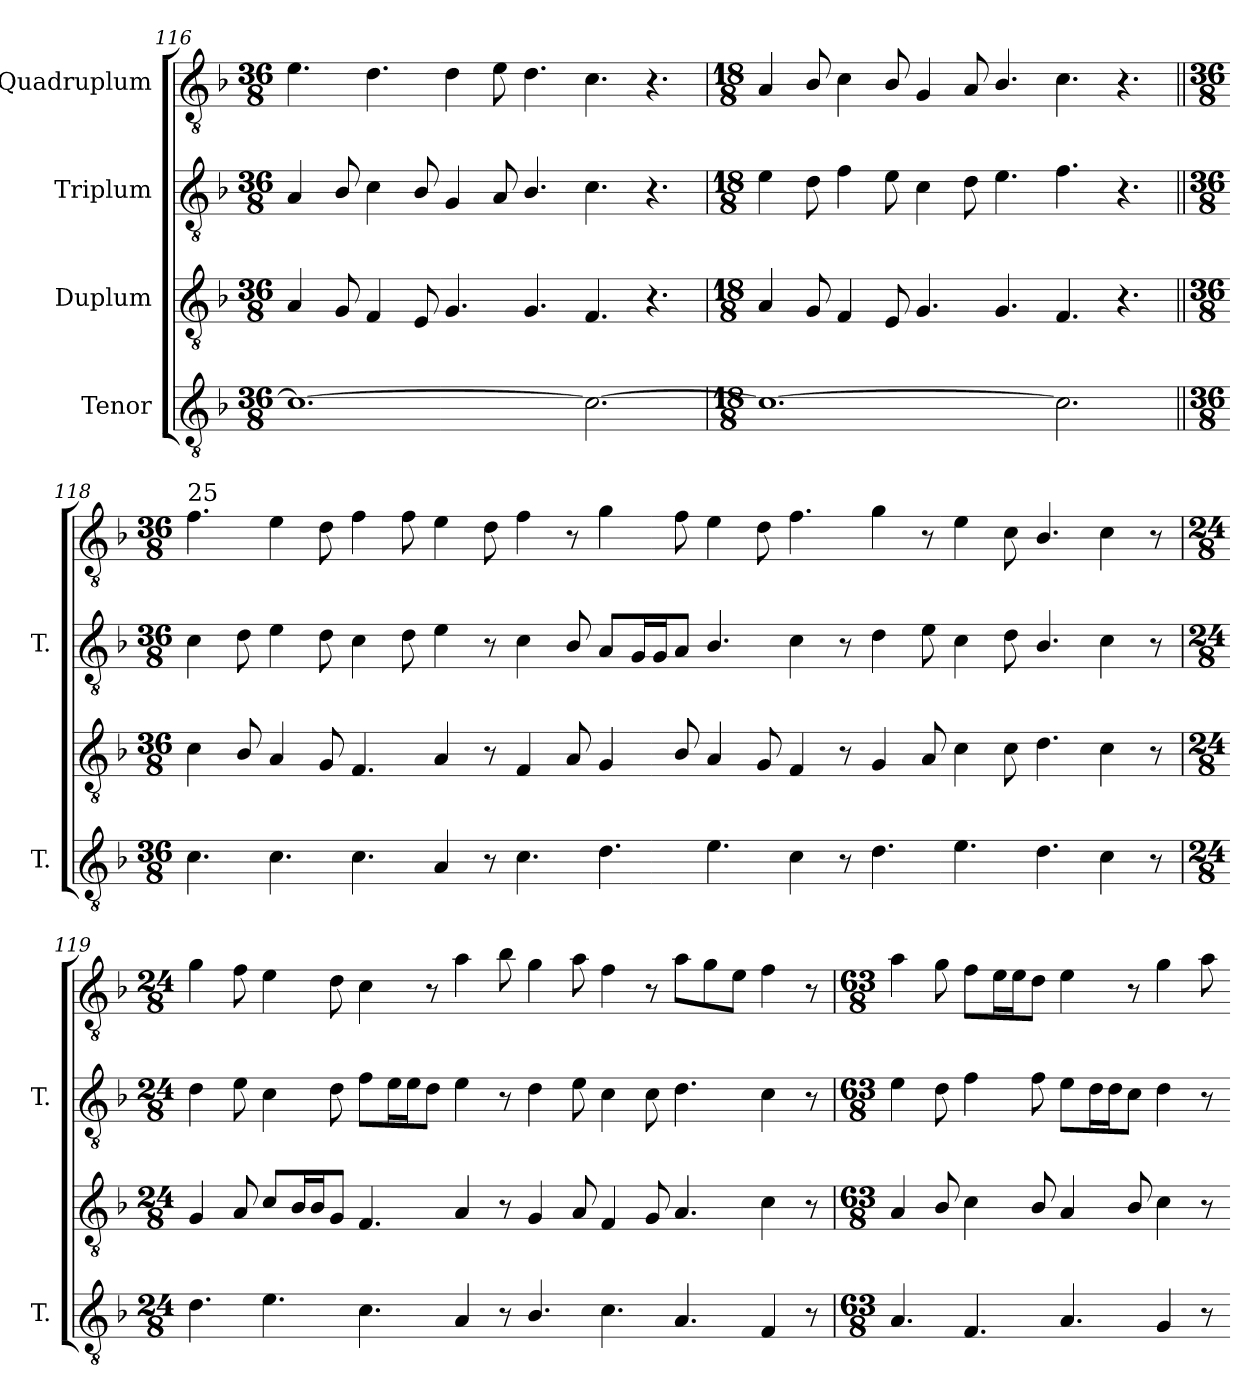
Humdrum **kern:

**kern	**kern	**kern	**kern
*part4	*part3	*part2	*part1
*staff4	*staff3	*staff2	*staff1
*I"Tenor	*I"Duplum	*I"Triplum	*I"Quadruplum
*I'T.	*	*I'T.	*
!!LO:PB:g=z
*clefGv2	*clefGv2	*clefGv2	*clefGv2
*ITrd7c12	*ITrd7c12	*ITrd7c12	*ITrd7c12
*k[b-]	*k[b-]	*k[b-]	*k[b-]
*F:	*F:	*F:	*F:
*M36/8	*M36/8	*M36/8	*M36/8
=116	=116	=116	=116
1.Ci_	4AAi/	4AAi/	4.Ei\
.	8GGi/	8BB-i/	.
.	4FFi/	4Ci\	4.Di\
.	8EEi/	8BB-i/	.
.	4.GGi/	4GGi/	4Di\
.	.	8AAi/	8Ei\
.	4.GGi/	4.BB-i/	4.Di\
2.Ci\_	4.FFi/	4.Ci\	4.Ci\
.	4.r	4.r	4.r
=117	=117	=117	=117
*M18/8	*M18/8	*M18/8	*M18/8
1.Ci_	4AAi/	4Ei\	4AAi/
.	8GGi/	8Di\	8BB-i/
.	4FFi/	4Fi\	4Ci\
.	8EEi/	8Ei\	8BB-i/
.	4.GGi/	4Ci\	4GGi/
.	.	8Di\	8AAi/
.	4.GGi/	4.Ei\	4.BB-i/
2.Ci\]	4.FFi/	4.Fi\	4.Ci\
.	4.r	4.r	4.r
!!LO:LB:g=z
=118||	=118||	=118||	=118||
*M36/8	*M36/8	*M36/8	*M36/8
!	!	!	!LO:TX:a:t=25
4.Ci\	4Ci\	4Ci\	4.Fi\
.	8BB-i/	8Di\	.
4.Ci\	4AAi/	4Ei\	4Ei\
.	8GGi/	8Di\	8Di\
4.Ci\	4.FFi/	4Ci\	4Fi\
.	.	8Di\	8Fi\
4AAi/	4AAi/	4Ei\	4Ei\
8r	8r	8r	8Di\
4.Ci\	4FFi/	4Ci\	4Fi\
.	8AAi/	8BB-i/	8r
4.Di\	4GGi/	8AAi/L	4Gi\
*	*	*tremolo	*
.	.	16GGi/	.
.	.	16GGi/	.
*	*	*Xtremolo	*
.	8BB-i/	8AAi/J	8Fi\
4.Ei\	4AAi/	4.BB-i/	4Ei\
.	8GGi/	.	8Di\
4Ci\	4FFi/	4Ci\	4.Fi\
8r	8r	8r	.
4.Di\	4GGi/	4Di\	4Gi\
.	8AAi/	8Ei\	8r
4.Ei\	4Ci\	4Ci\	4Ei\
.	8Ci\	8Di\	8Ci\
4.Di\	4.Di\	4.BB-i/	4.BB-i/
4Ci\	4Ci\	4Ci\	4Ci\
8r	8r	8r	8r
!!LO:LB:g=z
=119	=119	=119	=119
*M24/8	*M24/8	*M24/8	*M24/8
4.Di\	4GGi/	4Di\	4Gi\
.	8AAi/	8Ei\	8Fi\
4.Ei\	8Ci/L	4Ci\	4Ei\
*	*tremolo	*	*
.	16BB-i/	.	.
.	16BB-i/	.	.
*	*Xtremolo	*	*
.	8GGi/J	8Di\	8Di\
4.Ci\	4.FFi/	8Fi\L	4Ci\
*	*	*tremolo	*
.	.	16Ei\	.
.	.	16Ei\	.
*	*	*Xtremolo	*
.	.	8Di\J	8r
4AAi/	4AAi/	4Ei\	4Ai\
8r	8r	8r	8B-i\
4.BB-i/	4GGi/	4Di\	4Gi\
.	8AAi/	8Ei\	8Ai\
4.Ci\	4FFi/	4Ci\	4Fi\
.	8GGi/	8Ci\	8r
4.AAi/	4.AAi/	4.Di\	8Ai\L
.	.	.	8Gi\
.	.	.	8Ei\J
4FFi/	4Ci\	4Ci\	4Fi\
8r	8r	8r	8r
=120	=120	=120	=120
*M63/8	*M63/8	*M63/8	*M63/8
4.AAi/	4AAi/	4Ei\	4Ai\
.	8BB-i/	8Di\	8Gi\
4.FFi/	4Ci\	4Fi\	8Fi\L
*	*	*	*tremolo
.	.	.	16Ei\
.	.	.	16Ei\
*	*	*	*Xtremolo
.	8BB-i/	8Fi\	8Di\J
4.AAi/	4AAi/	8Ei\L	4Ei\
*	*	*tremolo	*
.	.	16Di\	.
.	.	16Di\	.
*	*	*Xtremolo	*
.	8BB-i/	8Ci\J	8r
4GGi/	4Ci\	4Di\	4Gi\
8r	8r	8r	8Ai\
=-	=-	=-	=-
*-	*-	*-	*-
